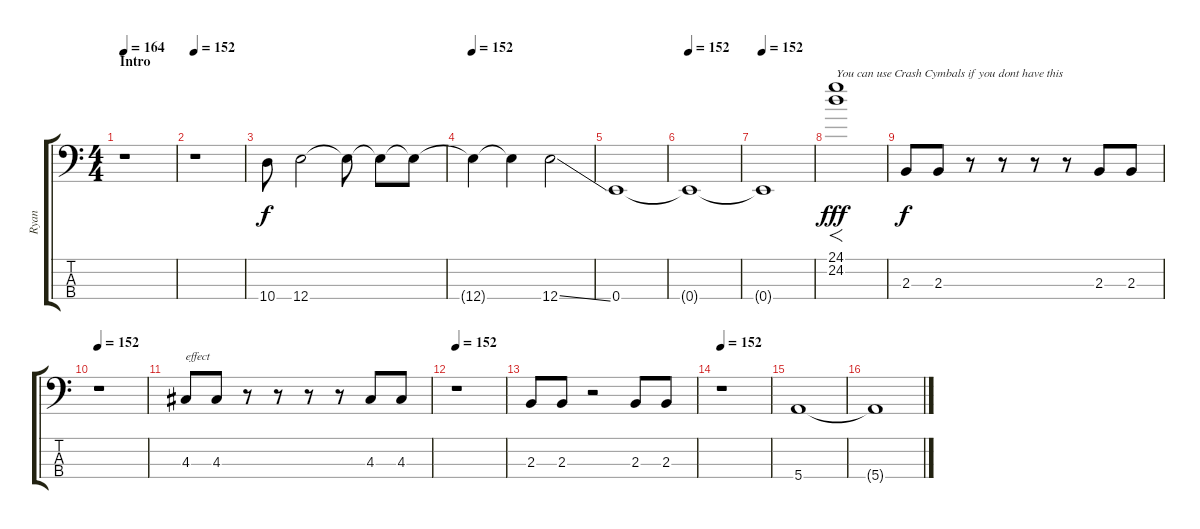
\track ("Ryan" "Ryan") {instrument electricbassfinger}
\staff {score tabs}
\tuning (G2 D2 A1 E1) {hide}
\ts (4 4)
\section ("" "Intro")
\tempo 164
\tempo 152
\tempo 164
\clef f4
\ks c
r.1{dy f instrument electricbassfinger} |
\tempo 152
r.1 |
10.4.8 12.4.2 12.4{t}.8 12.4{t}.8 12.4{t}.8 |
\tempo 152
12.4{t}.4 12.4{t}.4 12.4{ss}.2 |
0.4.1 |
\tempo 152
0.4{t}.1 |
\tempo 152
0.4{t}.1 |
(24.1 24.2).1{f txt "You can use Crash Cymbals if you dont have this " dy fff instrument reversecymbal} |
2.3.8{dy f instrument electricbassfinger} 2.3.8 r.8 r.8 r.8 r.8 2.3.8 2.3.8 |
\tempo 152
r.1 |
4.3.8{txt "effect"} 4.3.8 r.8 r.8 r.8 r.8 4.3.8 4.3.8 |
\tempo 152
r.1 |
2.3.8 2.3.8 r.2 2.3.8 2.3.8 |
\tempo 152
r.1 |
5.4.1 |
5.4{t}.1
